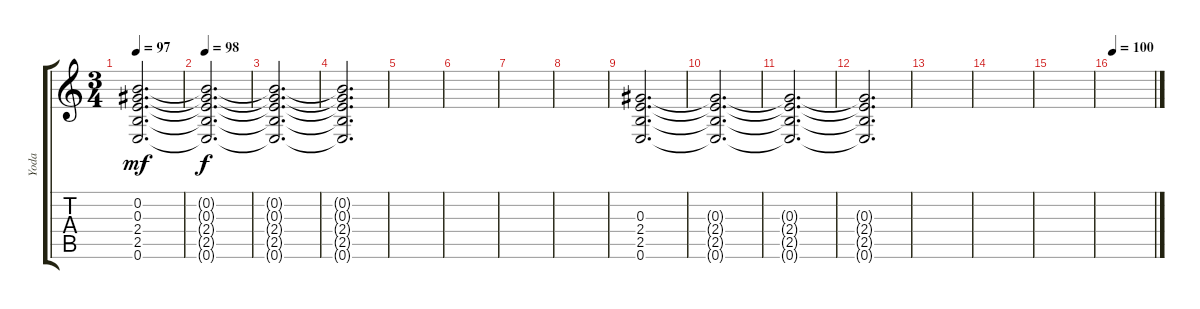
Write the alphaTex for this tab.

\track ("Yoda" "Yoda") {instrument electricguitarjazz}
\staff {score tabs}
\tuning (E4 B3 Ab3 D3 A2 E2) {hide}
\ts (3 4)
\tempo 97
\clef g2
\ks c
(0.2 0.3 2.4 2.5 0.6).2{d dy mf volume 11} |
\tempo 98
(0.2{t} 0.3{t} 2.4{t} 2.5{t} 0.6{t}).2{d dy f} |
(0.2{t} 0.3{t} 2.4{t} 2.5{t} 0.6{t}).2{d} |
(0.2{t} 0.3{t} 2.4{t} 2.5{t} 0.6{t}).2{d} |
|
|
|
|
(0.3 2.4 2.5 0.6).2{d volume 14} |
(0.3{t} 2.4{t} 2.5{t} 0.6{t}).2{d} |
(0.3{t} 2.4{t} 2.5{t} 0.6{t}).2{d} |
(0.3{t} 2.4{t} 2.5{t} 0.6{t}).2{d} |
|
|
|
\tempo 100
